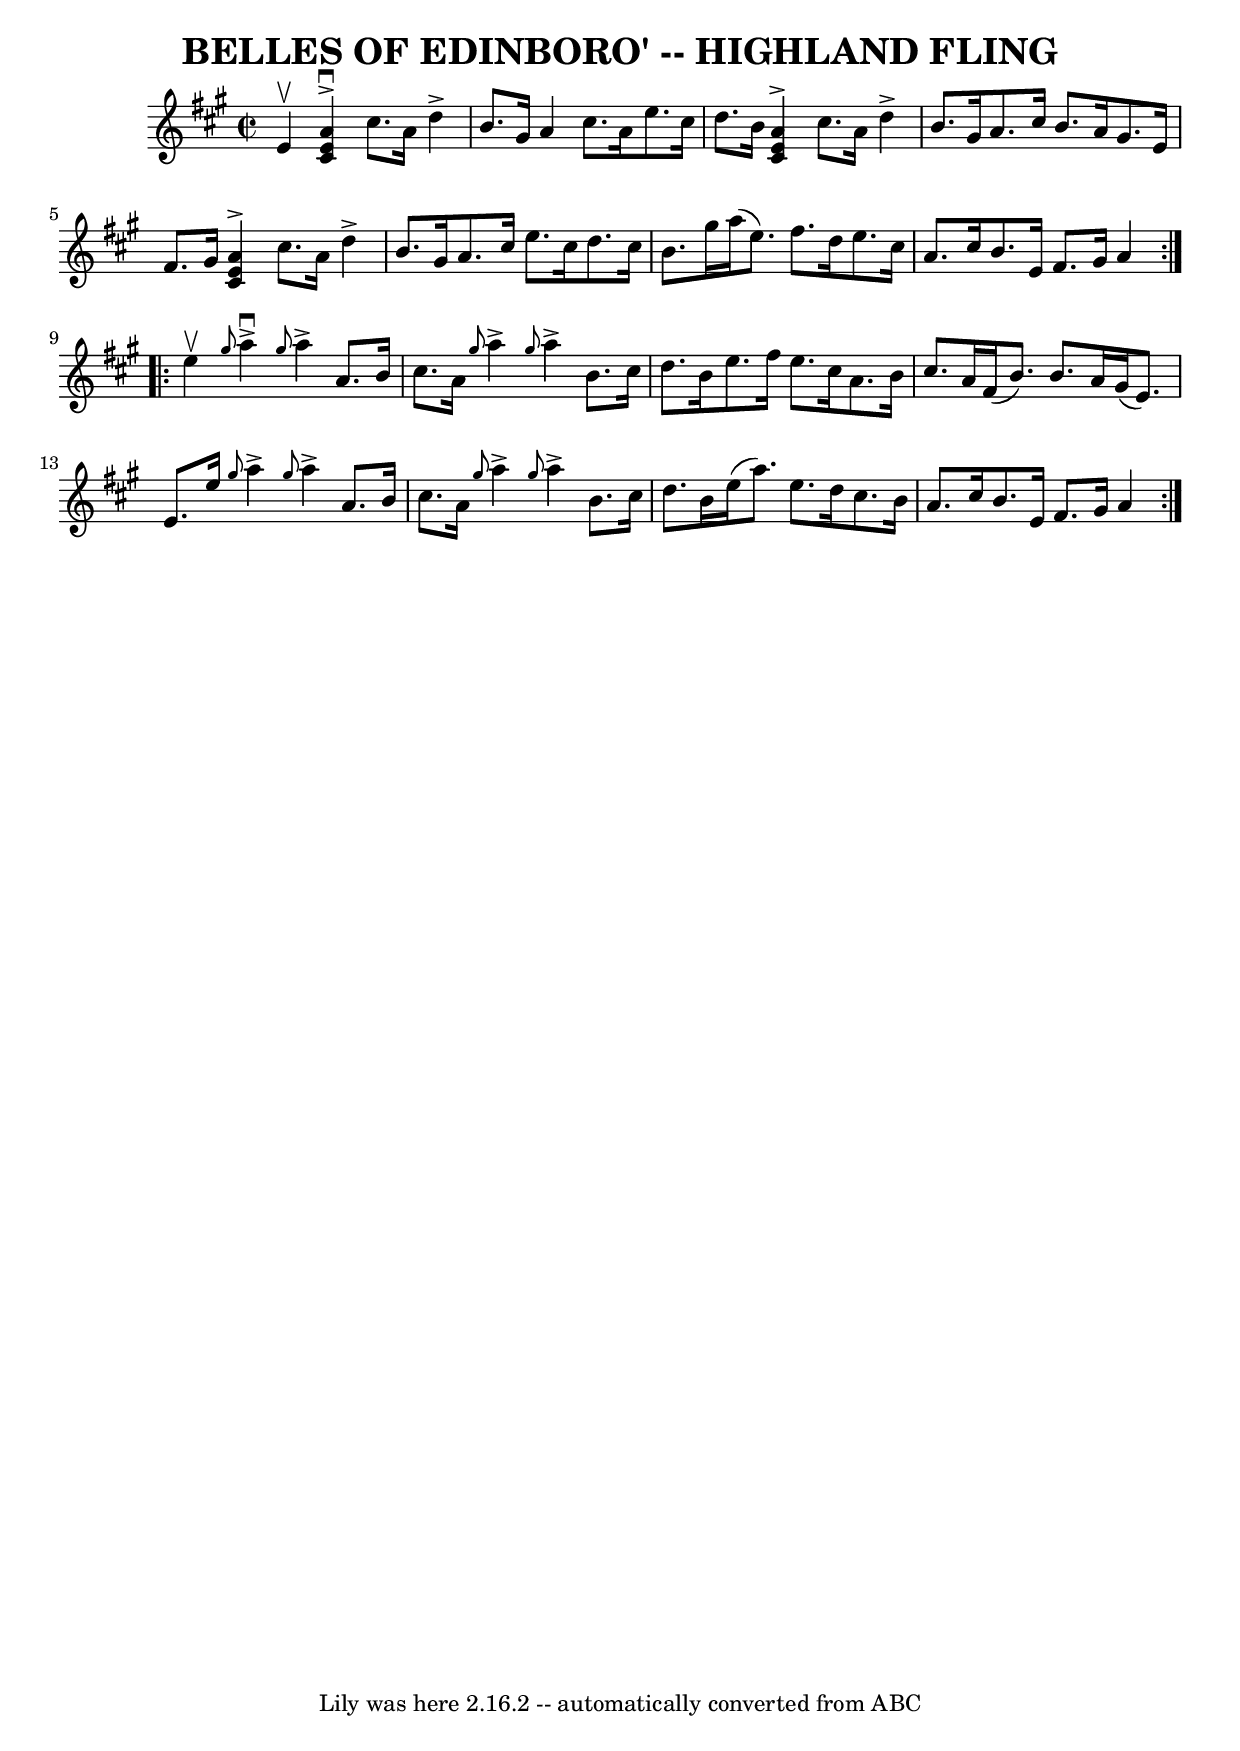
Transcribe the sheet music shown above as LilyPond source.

\version "2.7.40"
\include "Mammoth.ily"
\header {
	book = "Ryan's Mammoth Collection of Fiddle Tunes"
	composer = ""
	crossRefNumber = "1"
	footnotes = ""
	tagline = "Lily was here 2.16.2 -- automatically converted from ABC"
	title = "BELLES OF EDINBORO' -- HIGHLAND FLING"
}
voicedefault =  {
\set Score.defaultBarType = "empty"

\repeat volta 2 {
\override Staff.TimeSignature #'style = #'C
 \time 2/2 \key a \major % %slurgraces 1
 e'4^\upbow       |
   << a'4^\downbow^\accent e'4 cis'4   >> 
cis''8. a'16 d''4^\accent b'8. gis'16    |
 a'4 cis''8.  
 a'16 e''8. cis''16 d''8. b'16    |
   << a'4^\accent   
e'4 cis'4   >> cis''8. a'16 d''4^\accent b'8. gis'16    |
 
 a'8. cis''16 b'8. a'16 gis'8. e'16 fis'8. gis'16    
|
     |
   << a'4^\accent e'4 cis'4   >> cis''8. a'16   
 d''4^\accent b'8. gis'16    |
 a'8. cis''16 e''8.    
cis''16 d''8. cis''16 b'8. gis''16    |
 a''16 (e''8.  
-) fis''8. d''16 e''8. cis''16 a'8. cis''16    |
 b'8. 
 e'16 fis'8. gis'16 a'4    }     \repeat volta 2 { e''4^\upbow    
   |
 \grace { gis''8  } a''4^\downbow^\accent \grace { gis''8  
} a''4^\accent a'8. b'16 cis''8. a'16    |
 \grace {    
gis''8  } a''4^\accent \grace { gis''8  } a''4^\accent b'8.    
cis''16 d''8. b'16    |
 e''8. fis''16 e''8. cis''16    
a'8. b'16 cis''8. a'16    |
 fis'16 (b'8.) b'8.    
a'16 gis'16 (e'8.) e'8. e''16    |
     |
 \grace {   
 gis''8  } a''4^\accent \grace { gis''8  } a''4^\accent a'8. b'16 
 cis''8. a'16    |
 \grace { gis''8  } a''4^\accent \grace {   
 gis''8  } a''4^\accent b'8. cis''16 d''8. b'16    |
   
e''16 (a''8.) e''8. d''16 cis''8. b'16 a'8. cis''16    
|
 b'8. e'16 fis'8. gis'16 a'4    }   
}

\score{
    <<

	\context Staff="default"
	{
	    \voicedefault 
	}

    >>
	\layout {
	}
	\midi {}
}
